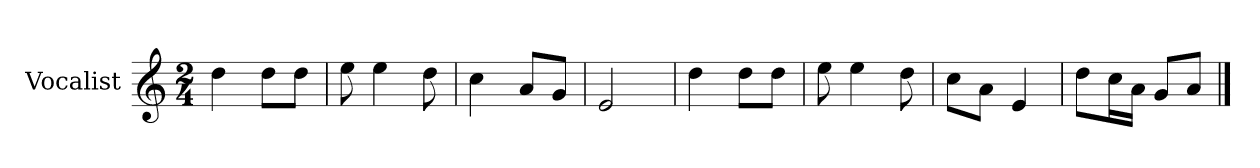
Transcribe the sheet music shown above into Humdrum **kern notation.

**kern
*part1
*staff1
*I"Vocalist
*k[]
*C:
*M2/4
=
4dd
8ddL
8ddJ
=1
8ee
4ee
8dd
=2
4cc
8aL
8gJ
=3
2e
=4
4dd
8ddL
8ddJ
=5
8ee
4ee
8dd
=6
8ccL
8aJ
4e
=7
8ddL
16ccL
16aJJ
8gL
8aJ
==
*-
